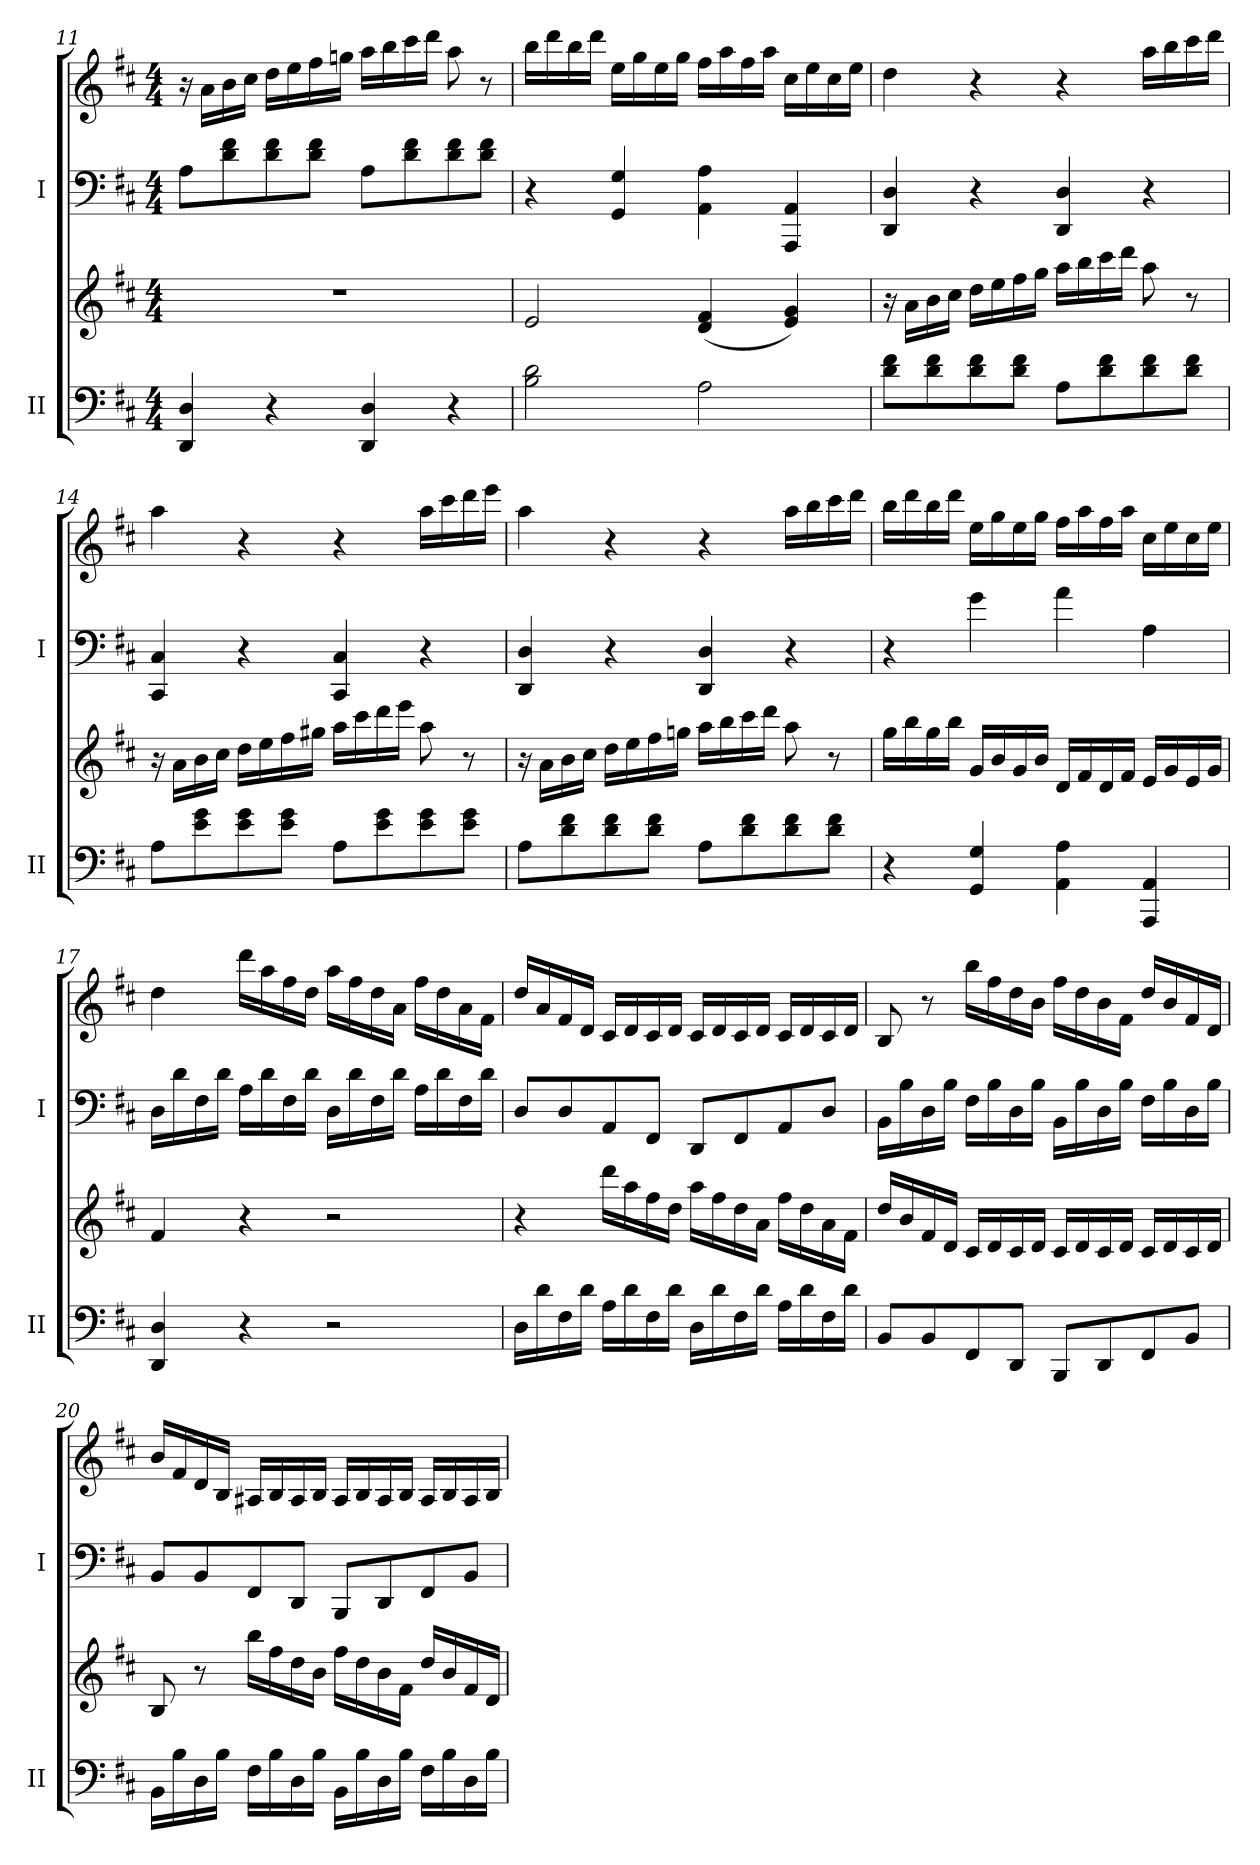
**kern	**kern	**kern	**kern
*part2	*part2	*part1	*part1
*staff4	*staff3	*staff2	*staff1
*I"II	*	*I"I	*
*I'II	*	*I'I	*
!!LO:PB:g=z
*clefF4	*clefG2	*clefF4	*clefG2
*k[f#c#]	*k[f#c#]	*k[f#c#]	*k[f#c#]
*M4/4	*M4/4	*M4/4	*M4/4
=11	=11	=11	=11
4DD/ 4D/	1r	8A\L	16r
.	.	.	16a\LL
.	.	8d\ 8f#\	16b\
.	.	.	16cc#\JJ
4r	.	8d\ 8f#\	16dd\LL
.	.	.	16ee\
.	.	8d\ 8f#\J	16ff#\
.	.	.	16ggn\JJ
4DD/ 4D/	.	8A\L	16aa\LL
.	.	.	16bb\
.	.	8d\ 8f#\	16ccc#\
.	.	.	16ddd\JJ
4r	.	8d\ 8f#\	8aa\
.	.	8d\ 8f#\J	8r
=12	=12	=12	=12
2B\ 2d\	2e/	4r	16bb\LL
.	.	.	16ddd\
.	.	.	16bb\
.	.	.	16ddd\JJ
.	.	4GG/ 4G/	16ee\LL
.	.	.	16gg\
.	.	.	16ee\
.	.	.	16gg\JJ
2A\	(4d/ 4f#/	4AA\ 4A\	16ff#\LL
.	.	.	16aa\
.	.	.	16ff#\
.	.	.	16aa\JJ
.	4e/ 4g/)	4AAA/ 4AA/	16cc#\LL
.	.	.	16ee\
.	.	.	16cc#\
.	.	.	16ee\JJ
!!LO:LB:g=z
=13	=13	=13	=13
8d\ 8f#\L	16r	4DD/ 4D/	4dd\
.	16a\LL	.	.
8d\ 8f#\	16b\	.	.
.	16cc#\JJ	.	.
8d\ 8f#\	16dd\LL	4r	4r
.	16ee\	.	.
8d\ 8f#\J	16ff#\	.	.
.	16gg\JJ	.	.
8A\L	16aa\LL	4DD/ 4D/	4r
.	16bb\	.	.
8d\ 8f#\	16ccc#\	.	.
.	16ddd\JJ	.	.
8d\ 8f#\	8aa\	4r	16aa\LL
.	.	.	16bb\
8d\ 8f#\J	8r	.	16ccc#\
.	.	.	16ddd\JJ
=14	=14	=14	=14
8A\L	16r	4CC#/ 4C#/	4aa\
.	16a\LL	.	.
8e\ 8g\	16b\	.	.
.	16cc#\JJ	.	.
8e\ 8g\	16dd\LL	4r	4r
.	16ee\	.	.
8e\ 8g\J	16ff#\	.	.
.	16gg#X\JJ	.	.
8A\L	16aa\LL	4CC#/ 4C#/	4r
.	16ccc#\	.	.
8e\ 8g\	16ddd\	.	.
.	16eee\JJ	.	.
8e\ 8g\	8aa\	4r	16aa\LL
.	.	.	16ccc#\
8e\ 8g\J	8r	.	16ddd\
.	.	.	16eee\JJ
!!LO:LB:g=z
=15	=15	=15	=15
8A\L	16r	4DD/ 4D/	4aa\
.	16a\LL	.	.
8d\ 8f#\	16b\	.	.
.	16cc#\JJ	.	.
8d\ 8f#\	16dd\LL	4r	4r
.	16ee\	.	.
8d\ 8f#\J	16ff#\	.	.
.	16ggn\JJ	.	.
8A\L	16aa\LL	4DD/ 4D/	4r
.	16bb\	.	.
8d\ 8f#\	16ccc#\	.	.
.	16ddd\JJ	.	.
8d\ 8f#\	8aa\	4r	16aa\LL
.	.	.	16bb\
8d\ 8f#\J	8r	.	16ccc#\
.	.	.	16ddd\JJ
=16	=16	=16	=16
4r	16gg\LL	4r	16bb\LL
.	16bb\	.	16ddd\
.	16gg\	.	16bb\
.	16bb\JJ	.	16ddd\JJ
4GG/ 4G/	16g/LL	4g\	16ee\LL
.	16b/	.	16gg\
.	16g/	.	16ee\
.	16b/JJ	.	16gg\JJ
4AA\ 4A\	16d/LL	4a\	16ff#\LL
.	16f#/	.	16aa\
.	16d/	.	16ff#\
.	16f#/JJ	.	16aa\JJ
4AAA/ 4AA/	16e/LL	4A\	16cc#\LL
.	16g/	.	16ee\
.	16e/	.	16cc#\
.	16g/JJ	.	16ee\JJ
!!LO:PB:g=z
=17	=17	=17	=17
4DD/ 4D/	4f#/	16D\LL	4dd\
.	.	16d\	.
.	.	16F#\	.
.	.	16d\JJ	.
4r	4r	16A\LL	16ddd\LL
.	.	16d\	16aa\
.	.	16F#\	16ff#\
.	.	16d\JJ	16dd\JJ
2r	2r	16D\LL	16aa\LL
.	.	16d\	16ff#\
.	.	16F#\	16dd\
.	.	16d\JJ	16a\JJ
.	.	16A\LL	16ff#\LL
.	.	16d\	16dd\
.	.	16F#\	16a\
.	.	16d\JJ	16f#\JJ
=18	=18	=18	=18
16D\LL	4r	8D/L	16dd/LL
16d\	.	.	16a/
16F#\	.	8D/	16f#/
16d\JJ	.	.	16d/JJ
16A\LL	16ddd\LL	8AA/	16c#/LL
16d\	16aa\	.	16d/
16F#\	16ff#\	8FF#/J	16c#/
16d\JJ	16dd\JJ	.	16d/JJ
16D\LL	16aa\LL	8DD/L	16c#/LL
16d\	16ff#\	.	16d/
16F#\	16dd\	8FF#/	16c#/
16d\JJ	16a\JJ	.	16d/JJ
16A\LL	16ff#\LL	8AA/	16c#/LL
16d\	16dd\	.	16d/
16F#\	16a\	8D/J	16c#/
16d\JJ	16f#\JJ	.	16d/JJ
!!LO:LB:g=z
=19	=19	=19	=19
8BB/L	16dd/LL	16BB\LL	8B/
.	16b/	16B\	.
8BB/	16f#/	16D\	8r
.	16d/JJ	16B\JJ	.
8FF#/	16c#/LL	16F#\LL	16bb\LL
.	16d/	16B\	16ff#\
8DD/J	16c#/	16D\	16dd\
.	16d/JJ	16B\JJ	16b\JJ
8BBB/L	16c#/LL	16BB\LL	16ff#\LL
.	16d/	16B\	16dd\
8DD/	16c#/	16D\	16b\
.	16d/JJ	16B\JJ	16f#\JJ
8FF#/	16c#/LL	16F#\LL	16dd/LL
.	16d/	16B\	16b/
8BB/J	16c#/	16D\	16f#/
.	16d/JJ	16B\JJ	16d/JJ
=20	=20	=20	=20
16BB\LL	8B/	8BB/L	16b/LL
16B\	.	.	16f#/
16D\	8r	8BB/	16d/
16B\JJ	.	.	16B/JJ
16F#\LL	16bb\LL	8FF#/	16A#X/LL
16B\	16ff#\	.	16B/
16D\	16dd\	8DD/J	16A#/
16B\JJ	16b\JJ	.	16B/JJ
16BB\LL	16ff#\LL	8BBB/L	16A#/LL
16B\	16dd\	.	16B/
16D\	16b\	8DD/	16A#/
16B\JJ	16f#\JJ	.	16B/JJ
16F#\LL	16dd/LL	8FF#/	16A#/LL
16B\	16b/	.	16B/
16D\	16f#/	8BB/J	16A#/
16B\JJ	16d/JJ	.	16B/JJ
=	=	=	=
*-	*-	*-	*-
